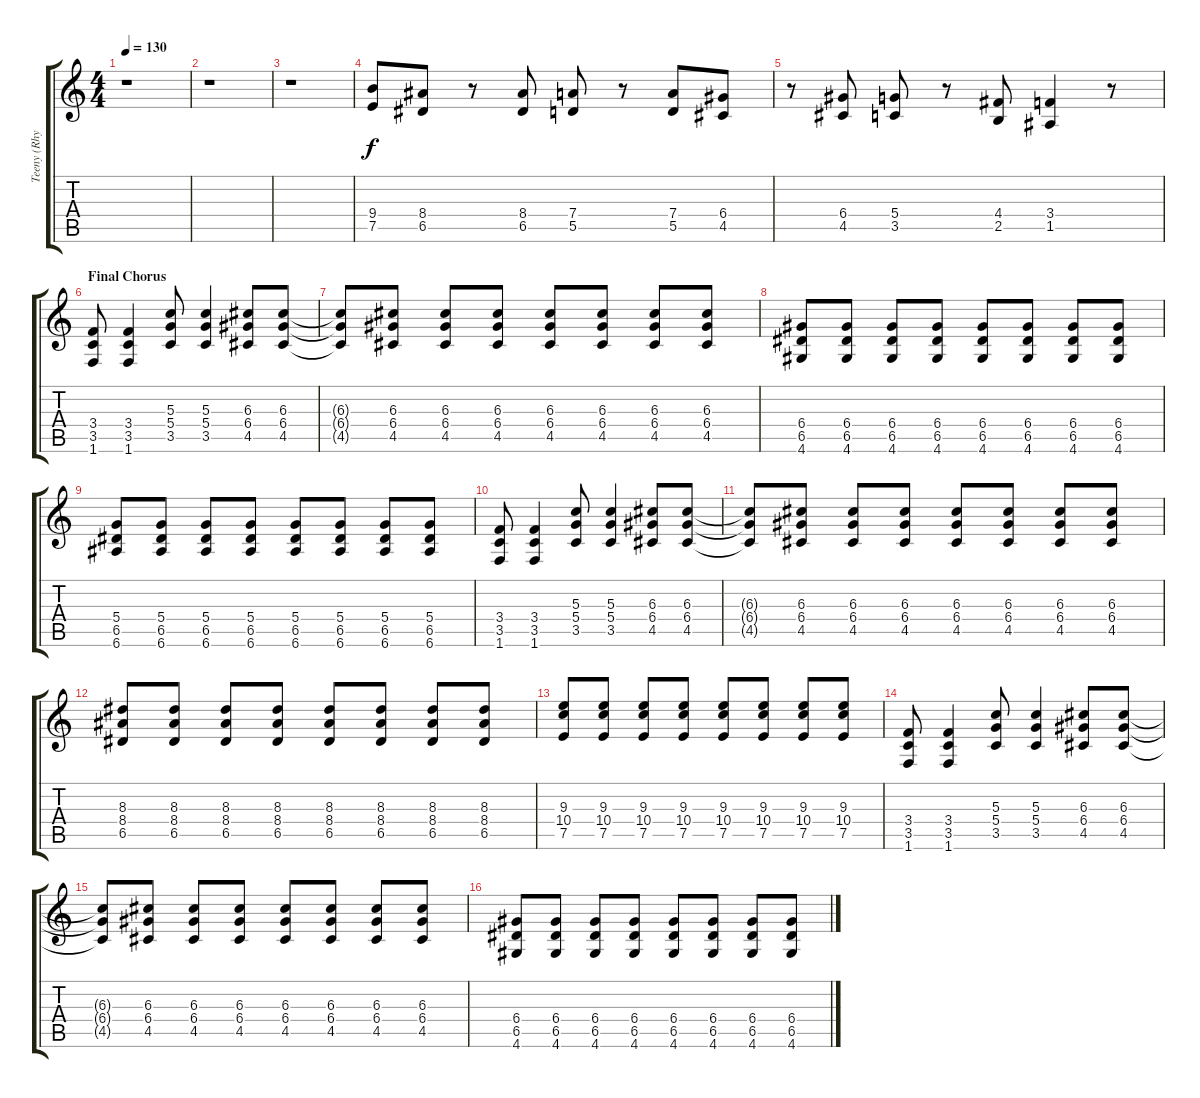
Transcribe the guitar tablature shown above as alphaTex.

\track ("Teeny (Rhythm Guitar)" "Teeny (Rhy") {instrument distortionguitar}
\staff {score tabs}
\tuning (E4 B3 G3 D3 A2 E2) {hide}
\ts (4 4)
\tempo 130
\clef g2
\ks c
r.1{dy f} |
r.1 |
r.1 |
(9.4 7.5).8 (8.4 6.5).8 r.8 (8.4 6.5).8 (7.4 5.5).8 r.8 (7.4 5.5).8 (6.4 4.5).8 |
r.8 (6.4 4.5).8 (5.4 3.5).8 r.8 (4.4 2.5).8 (3.4 1.5).4 r.8 |
\section ("" "Final Chorus")
(3.4 3.5 1.6).8 (3.4 3.5 1.6).4 (5.3 5.4 3.5).8 (5.3 5.4 3.5).4 (6.3 6.4 4.5).8 (6.3 6.4 4.5).8 |
(6.3{t} 6.4{t} 4.5{t}).8 (6.3 6.4 4.5).8 (6.3 6.4 4.5).8 (6.3 6.4 4.5).8 (6.3 6.4 4.5).8 (6.3 6.4 4.5).8 (6.3 6.4 4.5).8 (6.3 6.4 4.5).8 |
(6.4 6.5 4.6).8 (6.4 6.5 4.6).8 (6.4 6.5 4.6).8 (6.4 6.5 4.6).8 (6.4 6.5 4.6).8 (6.4 6.5 4.6).8 (6.4 6.5 4.6).8 (6.4 6.5 4.6).8 |
(5.4 6.5 6.6).8 (5.4 6.5 6.6).8 (5.4 6.5 6.6).8 (5.4 6.5 6.6).8 (5.4 6.5 6.6).8 (5.4 6.5 6.6).8 (5.4 6.5 6.6).8 (5.4 6.5 6.6).8 |
(3.4 3.5 1.6).8 (3.4 3.5 1.6).4 (5.3 5.4 3.5).8 (5.3 5.4 3.5).4 (6.3 6.4 4.5).8 (6.3 6.4 4.5).8 |
(6.3{t} 6.4{t} 4.5{t}).8 (6.3 6.4 4.5).8 (6.3 6.4 4.5).8 (6.3 6.4 4.5).8 (6.3 6.4 4.5).8 (6.3 6.4 4.5).8 (6.3 6.4 4.5).8 (6.3 6.4 4.5).8 |
(8.3 8.4 6.5).8 (8.3 8.4 6.5).8 (8.3 8.4 6.5).8 (8.3 8.4 6.5).8 (8.3 8.4 6.5).8 (8.3 8.4 6.5).8 (8.3 8.4 6.5).8 (8.3 8.4 6.5).8 |
(9.3 10.4 7.5).8 (9.3 10.4 7.5).8 (9.3 10.4 7.5).8 (9.3 10.4 7.5).8 (9.3 10.4 7.5).8 (9.3 10.4 7.5).8 (9.3 10.4 7.5).8 (9.3 10.4 7.5).8 |
(3.4 3.5 1.6).8 (3.4 3.5 1.6).4 (5.3 5.4 3.5).8 (5.3 5.4 3.5).4 (6.3 6.4 4.5).8 (6.3 6.4 4.5).8 |
(6.3{t} 6.4{t} 4.5{t}).8 (6.3 6.4 4.5).8 (6.3 6.4 4.5).8 (6.3 6.4 4.5).8 (6.3 6.4 4.5).8 (6.3 6.4 4.5).8 (6.3 6.4 4.5).8 (6.3 6.4 4.5).8 |
(6.4 6.5 4.6).8 (6.4 6.5 4.6).8 (6.4 6.5 4.6).8 (6.4 6.5 4.6).8 (6.4 6.5 4.6).8 (6.4 6.5 4.6).8 (6.4 6.5 4.6).8 (6.4 6.5 4.6).8
